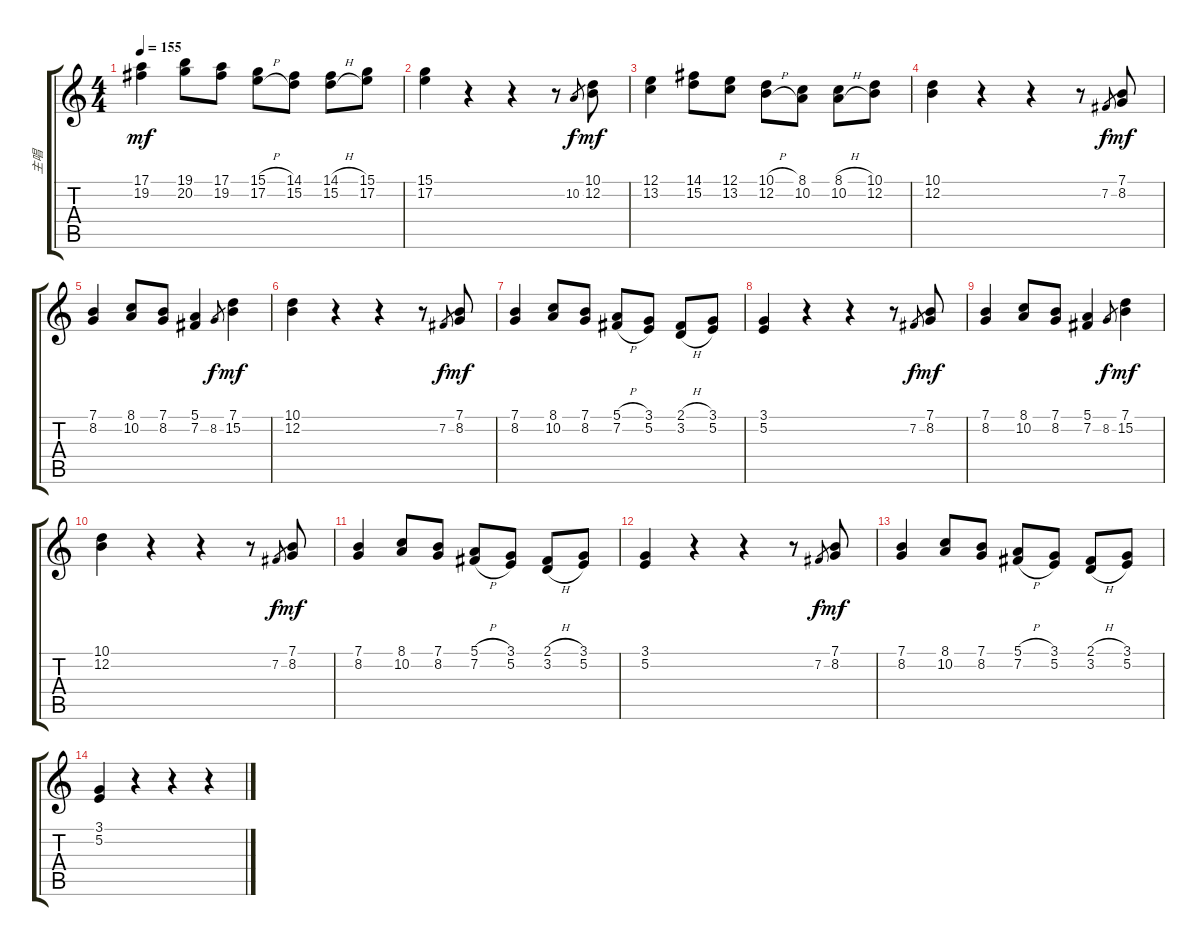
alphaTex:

\track ("主唱" "主唱") {instrument voiceoohs}
\staff {score tabs}
\tuning (E4 B3 G3 D3 A2 E2) {hide}
\ts (4 4)
\tempo 155
\clef g2
\ks c
(17.1 19.2).4{dy mf} (19.1 20.2).8 (17.1 19.2).8 (15.1{h} 17.2{h}).8 (14.1 15.2).8 (14.1{h} 15.2{h}).8 (15.1 17.2).8 |
(15.1 17.2).4 r.4 r.4 r.8 10.2.8{gr dy f} (10.1 12.2).8{dy mf} |
(12.1 13.2).4 (14.1 15.2).8 (12.1 13.2).8 (10.1{h} 12.2{h}).8 (8.1 10.2).8 (8.1{h} 10.2{h}).8 (10.1 12.2).8 |
(10.1 12.2).4 r.4 r.4 r.8 7.2.8{gr dy f} (7.1 8.2).8{dy mf} |
(7.1 8.2).4 (8.1 10.2).8 (7.1 8.2).8 (5.1 7.2).4 8.2.8{gr dy f} (7.1 15.2).4{dy mf} |
(10.1 12.2).4 r.4 r.4 r.8 7.2.8{gr dy f} (7.1 8.2).8{dy mf} |
(7.1 8.2).4 (8.1 10.2).8 (7.1 8.2).8 (5.1{h} 7.2{h}).8 (3.1 5.2).8 (2.1{h} 3.2{h}).8 (3.1 5.2).8 |
(3.1 5.2).4 r.4 r.4 r.8 7.2.8{gr dy f} (7.1 8.2).8{dy mf} |
(7.1 8.2).4 (8.1 10.2).8 (7.1 8.2).8 (5.1 7.2).4 8.2.8{gr dy f} (7.1 15.2).4{dy mf} |
(10.1 12.2).4 r.4 r.4 r.8 7.2.8{gr dy f} (7.1 8.2).8{dy mf} |
(7.1 8.2).4 (8.1 10.2).8 (7.1 8.2).8 (5.1{h} 7.2{h}).8 (3.1 5.2).8 (2.1{h} 3.2{h}).8 (3.1 5.2).8 |
(3.1 5.2).4 r.4 r.4 r.8 7.2.8{gr dy f} (7.1 8.2).8{dy mf} |
(7.1 8.2).4 (8.1 10.2).8 (7.1 8.2).8 (5.1{h} 7.2{h}).8 (3.1 5.2).8 (2.1{h} 3.2{h}).8 (3.1 5.2).8 |
(3.1 5.2).4 r.4 r.4 r.4
